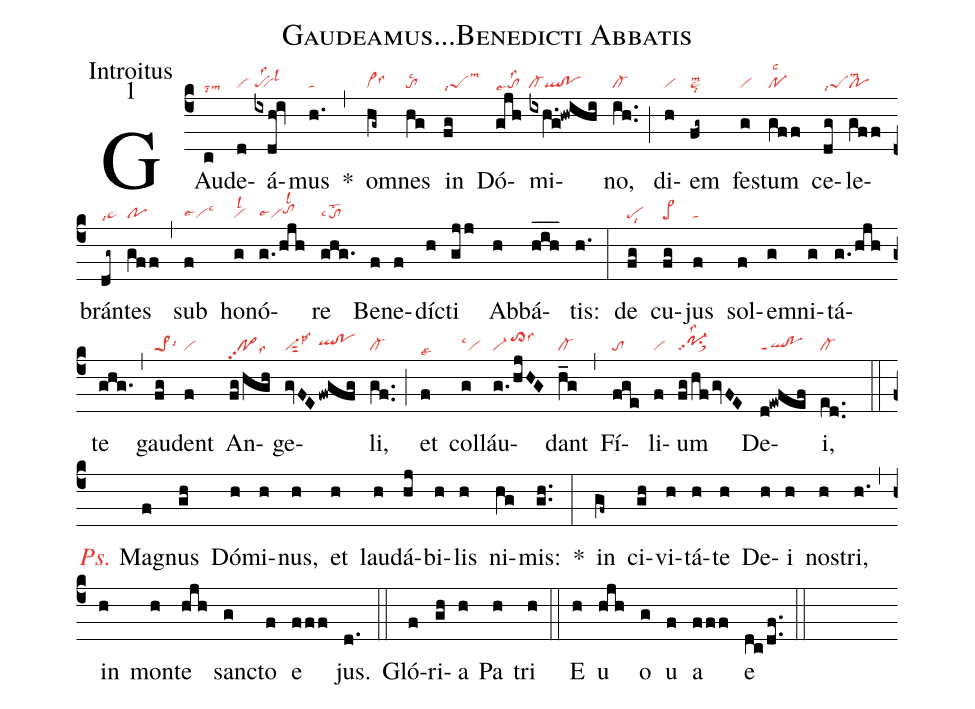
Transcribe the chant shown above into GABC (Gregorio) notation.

name:Gaudeamus...Benedicti Abbatis;
office-part:Introitus;
mode:1;
nabc-lines:1;
%%
(c4) GAu(c|talsi8lsm9)de(d|vi)á(ixdh!iv|pe!vilss2lsl3)mus(h.|ta) <sp>*</sp>(,) om(hg~|vi>lss6)nes(hg|tolsc2) in(fg|peSlsm3lsi7) Dó(gjh|tolss2lse7)mi(ixh.g!hwihi|cl-ql!po)no,(ih..|cl-) (;)
di(h|vi)em(fg~|ta>lsm2lsi8) fes(g|vi)tum(gff|polsc2) ce(dg|peSlsm3lsi7)le(gff|po)brán(dg~|ta>lsi7)tes(gff|po) (,) sub(f|vilse4lsc3) ho(g|vilsl2)nó(g./hjh|vilse4tohhlsl2)re(ghg.|tolsc4lst2)
Be(f)ne(f)díc(h)ti(gjj) Ab(h)bá(hih___)tis:(h.) (:) de(fg|pelsi8) cu(fg|pe>)jus(f|ta) sol(f)em(g)ni(g)tá(g./hjh)te(ghg.) (,) gau(fg|pe>1lsi6)dent(f|vi)
An(fg/hgh|po>pp2lss6)ge(gvFE|vi-sut2lsp3|fwgfg|qlhh!pohh)li,(gf..|cl-) (;) et(f|talse8) col(g|vilsc1)láu(g./hjHG|vi-/to>hjlss6)dant(h_g|cl-) (,) Fí(fge|to)li(f|vi)um(fg/hfgvFE|po-1pp2su1sux1lss2)
De(d!ewfef|ql!poppt1)i,(ed..|cl-) (::)

<c><i>Ps.</i></c> Ma(f)gnus(gh) Dó(h)mi(h)nus,(h) et(h) lau(h)dá(hj)bi(h)lis(h) ni(hg)mis:(gh..) <sp>*</sp>(:)
in(gf~) ci(gh)vi(h)tá(h)te(h) De(h)i(h) nos(h)tri,(h.) (,)
in(h) mon(h)te(hjh) sanc(g)to(f) e(fff) jus.(d.) (::)
Gló(f)ri(gh)a(h) Pa(h) tri(h) (::)
E(h) u(hjh) o(g) u(f) a(fff) e(dc/df..) (::)
